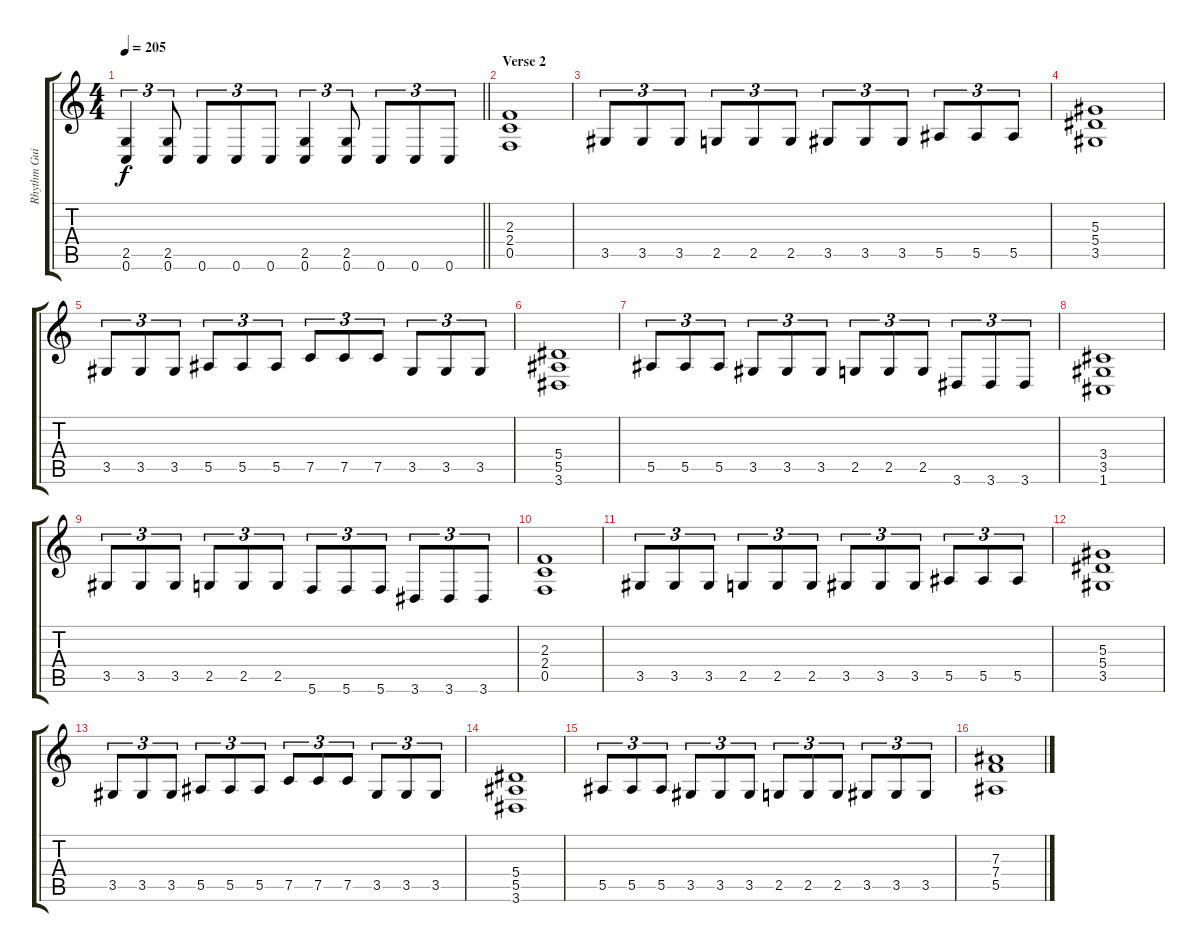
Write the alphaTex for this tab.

\track ("Rhythm Guitar" "Rhythm Gui") {instrument distortionguitar}
\staff {score tabs}
\tuning (C4 G3 Eb3 Bb2 F2 C2) {hide}
\ts (4 4)
\tempo 205
\clef g2
\barLineRight lightlight
\ks c
(2.5 0.6).4{tu (3 2) dy f} (2.5 0.6).8{tu (3 2)} 0.6.8{tu (3 2)} 0.6.8{tu (3 2)} 0.6.8{tu (3 2)} (2.5 0.6).4{tu (3 2)} (2.5 0.6).8{tu (3 2)} 0.6.8{tu (3 2)} 0.6.8{tu (3 2)} 0.6.8{tu (3 2)} |
\section ("" "Verse 2")
(2.3 2.4 0.5).1 |
3.5.8{tu (3 2)} 3.5.8{tu (3 2)} 3.5.8{tu (3 2)} 2.5.8{tu (3 2)} 2.5.8{tu (3 2)} 2.5.8{tu (3 2)} 3.5.8{tu (3 2)} 3.5.8{tu (3 2)} 3.5.8{tu (3 2)} 5.5.8{tu (3 2)} 5.5.8{tu (3 2)} 5.5.8{tu (3 2)} |
(5.3 5.4 3.5).1 |
3.5.8{tu (3 2)} 3.5.8{tu (3 2)} 3.5.8{tu (3 2)} 5.5.8{tu (3 2)} 5.5.8{tu (3 2)} 5.5.8{tu (3 2)} 7.5.8{tu (3 2)} 7.5.8{tu (3 2)} 7.5.8{tu (3 2)} 3.5.8{tu (3 2)} 3.5.8{tu (3 2)} 3.5.8{tu (3 2)} |
(5.4 5.5 3.6).1 |
5.5.8{tu (3 2)} 5.5.8{tu (3 2)} 5.5.8{tu (3 2)} 3.5.8{tu (3 2)} 3.5.8{tu (3 2)} 3.5.8{tu (3 2)} 2.5.8{tu (3 2)} 2.5.8{tu (3 2)} 2.5.8{tu (3 2)} 3.6.8{tu (3 2)} 3.6.8{tu (3 2)} 3.6.8{tu (3 2)} |
(3.4 3.5 1.6).1 |
3.5.8{tu (3 2)} 3.5.8{tu (3 2)} 3.5.8{tu (3 2)} 2.5.8{tu (3 2)} 2.5.8{tu (3 2)} 2.5.8{tu (3 2)} 5.6.8{tu (3 2)} 5.6.8{tu (3 2)} 5.6.8{tu (3 2)} 3.6.8{tu (3 2)} 3.6.8{tu (3 2)} 3.6.8{tu (3 2)} |
(2.3 2.4 0.5).1 |
3.5.8{tu (3 2)} 3.5.8{tu (3 2)} 3.5.8{tu (3 2)} 2.5.8{tu (3 2)} 2.5.8{tu (3 2)} 2.5.8{tu (3 2)} 3.5.8{tu (3 2)} 3.5.8{tu (3 2)} 3.5.8{tu (3 2)} 5.5.8{tu (3 2)} 5.5.8{tu (3 2)} 5.5.8{tu (3 2)} |
(5.3 5.4 3.5).1 |
3.5.8{tu (3 2)} 3.5.8{tu (3 2)} 3.5.8{tu (3 2)} 5.5.8{tu (3 2)} 5.5.8{tu (3 2)} 5.5.8{tu (3 2)} 7.5.8{tu (3 2)} 7.5.8{tu (3 2)} 7.5.8{tu (3 2)} 3.5.8{tu (3 2)} 3.5.8{tu (3 2)} 3.5.8{tu (3 2)} |
(5.4 5.5 3.6).1 |
5.5.8{tu (3 2)} 5.5.8{tu (3 2)} 5.5.8{tu (3 2)} 3.5.8{tu (3 2)} 3.5.8{tu (3 2)} 3.5.8{tu (3 2)} 2.5.8{tu (3 2)} 2.5.8{tu (3 2)} 2.5.8{tu (3 2)} 3.5.8{tu (3 2)} 3.5.8{tu (3 2)} 3.5.8{tu (3 2)} |
(7.3 7.4 5.5).1
